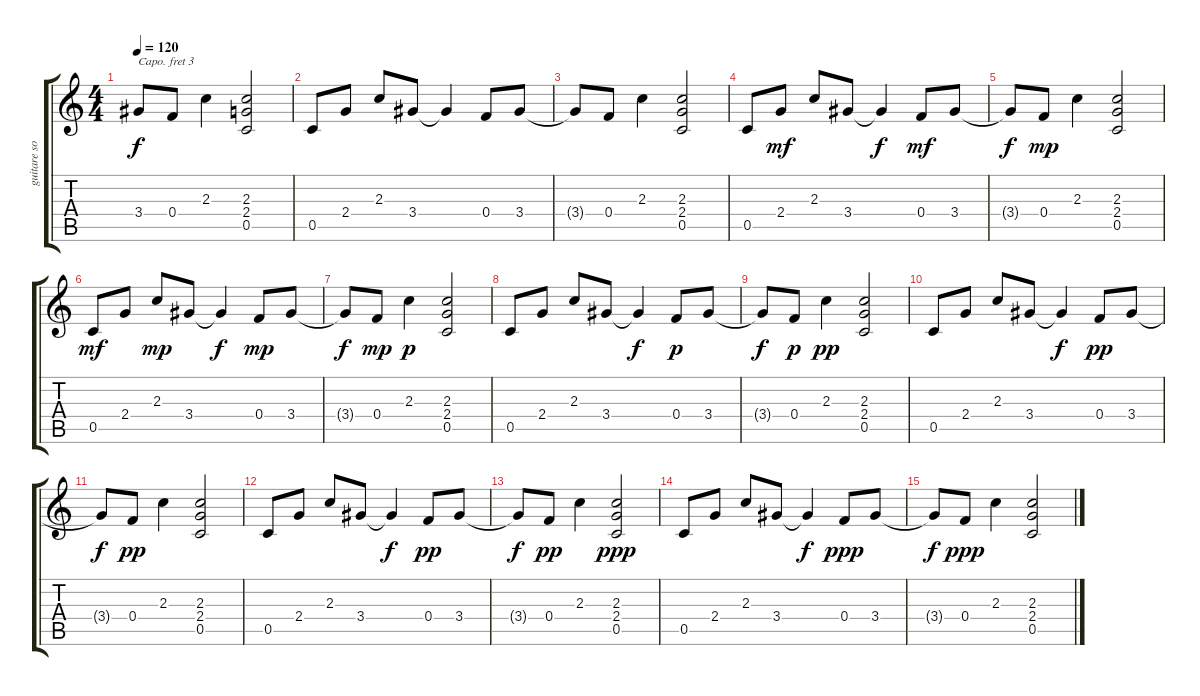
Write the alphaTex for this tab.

\track ("guitare solo" "guitare so") {instrument electricguitarmuted}
\staff {score tabs}
\capo 3
\tuning (E4 B3 G3 D3 A2 E2) {hide}
\ts (4 4)
\tempo 120
\clef g2
\ks c
3.4{t}.8{dy f} 0.4.8 2.3.4 (2.3 2.4 0.5).2 |
0.5.8 2.4.8 2.3.8 3.4.8 3.4{t}.4 0.4.8 3.4.8 |
3.4{t}.8 0.4.8 2.3.4 (2.3 2.4 0.5).2 |
0.5.8 2.4.8{dy mf} 2.3.8 3.4.8 3.4{t}.4{dy f} 0.4.8{dy mf} 3.4.8 |
3.4{t}.8{dy f} 0.4.8{dy mp} 2.3.4 (2.3 2.4 0.5).2 |
0.5.8{dy mf} 2.4.8 2.3.8{dy mp} 3.4.8 3.4{t}.4{dy f} 0.4.8{dy mp} 3.4.8 |
3.4{t}.8{dy f} 0.4.8{dy mp} 2.3.4{dy p} (2.3 2.4 0.5).2 |
0.5.8 2.4.8 2.3.8 3.4.8 3.4{t}.4{dy f} 0.4.8{dy p} 3.4.8 |
3.4{t}.8{dy f} 0.4.8{dy p} 2.3.4{dy pp} (2.3 2.4 0.5).2 |
0.5.8 2.4.8 2.3.8 3.4.8 3.4{t}.4{dy f} 0.4.8{dy pp} 3.4.8 |
3.4{t}.8{dy f} 0.4.8{dy pp} 2.3.4 (2.3 2.4 0.5).2 |
0.5.8 2.4.8 2.3.8 3.4.8 3.4{t}.4{dy f} 0.4.8{dy pp} 3.4.8 |
3.4{t}.8{dy f} 0.4.8{dy pp} 2.3.4 (2.3 2.4 0.5).2{dy ppp} |
0.5.8 2.4.8 2.3.8 3.4.8 3.4{t}.4{dy f} 0.4.8{dy ppp} 3.4.8 |
3.4{t}.8{dy f} 0.4.8{dy ppp} 2.3.4 (2.3 2.4 0.5).2
